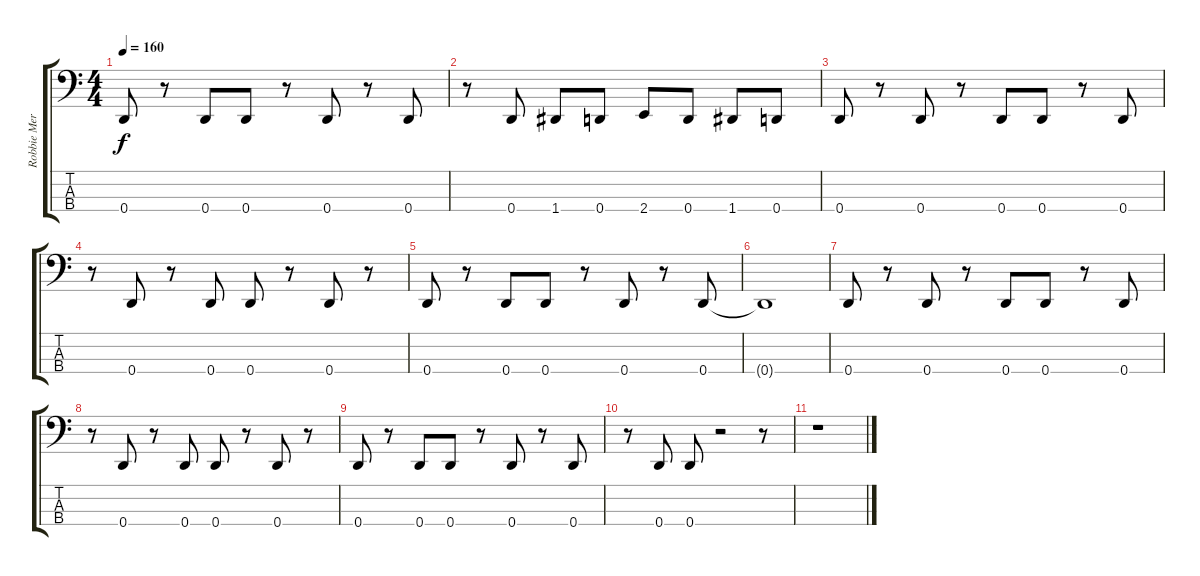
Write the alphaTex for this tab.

\track ("Robbie Merrill" "Robbie Mer") {instrument electricbasspick}
\staff {score tabs}
\tuning (G2 D2 A1 D1) {hide}
\ts (4 4)
\tempo 160
\clef f4
\ks c
0.4.8{dy f} r.8 0.4.8 0.4.8 r.8 0.4.8 r.8 0.4.8 |
r.8 0.4.8 1.4.8 0.4.8 2.4.8 0.4.8 1.4.8 0.4.8 |
0.4.8 r.8 0.4.8 r.8 0.4.8 0.4.8 r.8 0.4.8 |
r.8 0.4.8 r.8 0.4.8 0.4.8 r.8 0.4.8 r.8 |
0.4.8 r.8 0.4.8 0.4.8 r.8 0.4.8 r.8 0.4.8 |
0.4{t}.1 |
0.4.8 r.8 0.4.8 r.8 0.4.8 0.4.8 r.8 0.4.8 |
r.8 0.4.8 r.8 0.4.8 0.4.8 r.8 0.4.8 r.8 |
0.4.8 r.8 0.4.8 0.4.8 r.8 0.4.8 r.8 0.4.8 |
r.8 0.4.8 0.4.8 r.2 r.8 |
r.1
